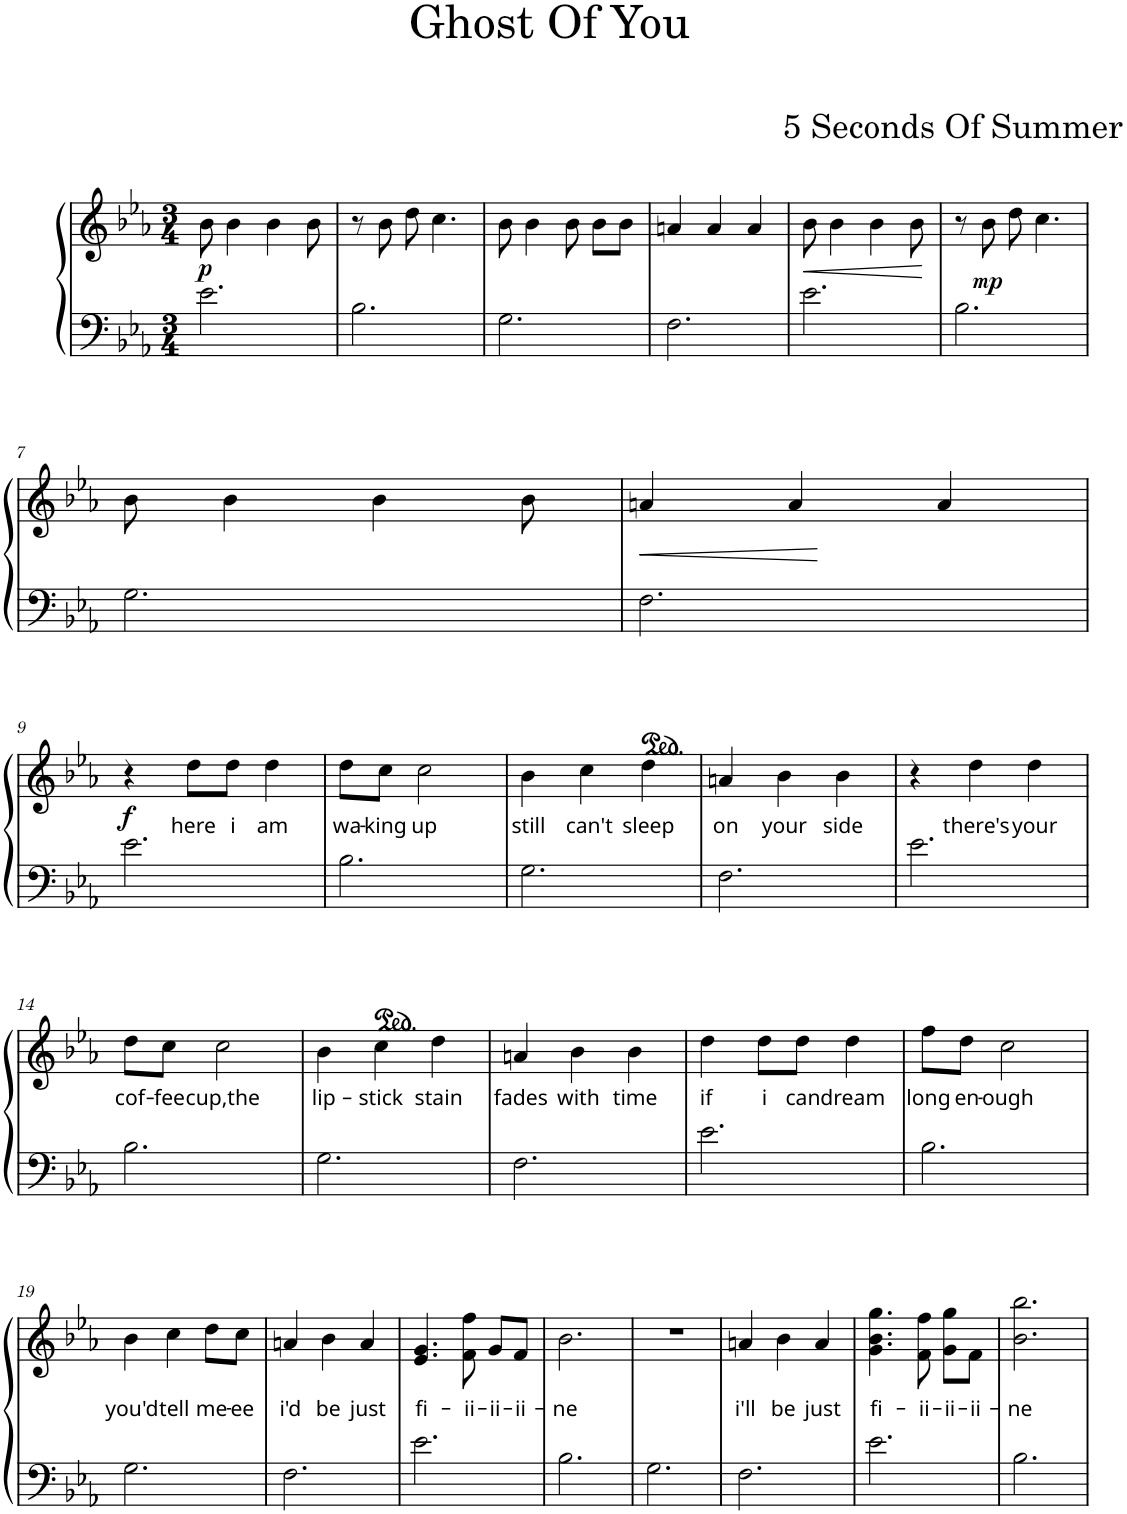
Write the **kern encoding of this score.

**kern	**kern	**text	**dynam
*part1	*part1	*part1	*part1
*staff2	*staff1	*staff1	*staff1/2
*I"Piano	*	*	*
*I'Pno	*	*	*
*clefF4	*clefG2	*	*
*k[b-e-a-]	*k[b-e-a-]	*	*
*M3/4	*M3/4	*	*
=1	=1	=1	=1
!	!	!	!LO:DY:b
2.e-\	8b-\	.	p
.	4b-\	.	.
.	4b-\	.	.
.	8b-\	.	.
=2	=2	=2	=2
2.B-\	8r	.	.
.	8b-\	.	.
.	8dd\	.	.
.	4.cc\	.	.
=3	=3	=3	=3
2.G\	8b-\	.	.
.	4b-\	.	.
.	8b-\	.	.
.	8b-\L	.	.
.	8b-\J	.	.
=4	=4	=4	=4
2.F\	4an/	.	.
.	4a/	.	.
.	4a/	.	.
=5	=5	=5	=5
!	!	!	!LO:HP:b
2.e-\	8b-\	.	<
.	4b-\	.	.
.	4b-\	.	.
.	8b-\	.	.
.	.	.	[
=6	=6	=6	=6
2.B-\	8r	.	.
!	!	!	!LO:DY:b
.	8b-\	.	mp
.	8dd\	.	.
.	4.cc\	.	.
!!LO:LB:g=z
=7	=7	=7	=7
2.G\	8b-\	.	.
.	4b-\	.	.
.	4b-\	.	.
.	8b-\	.	.
=8	=8	=8	=8
!	!	!	!LO:HP:b
2.F\	4an/	.	<
.	4a/	.	.
.	4a/	.	.
.	.	.	[
!!LO:LB:g=z
=9	=9	=9	=9
!	!	!	!LO:DY:a=2
2.e-\	4r	.	f
!	!	!LO:LY:b	!
.	8dd\L	here	.
!	!	!LO:LY:b	!
.	8dd\J	i	.
!	!	!LO:LY:b	!
.	4dd\	am	.
=10	=10	=10	=10
!	!	!LO:LY:b	!
2.B-\	8dd\L	wa-	.
!	!	!LO:LY:b	!
.	8cc\J	-king	.
!	!	!LO:LY:b	!
.	2cc\	up	.
=11	=11	=11	=11
!	!	!LO:LY:b	!
2.G\	4b-\	still	.
!	!	!LO:LY:b	!
.	4cc\	can't	.
!	!	!LO:LY:b	!
.	4dd\	sleep	.
=12	=12	=12	=12
!	!	!LO:LY:b	!
2.F\	4an/	on	.
!	!	!LO:LY:b	!
.	4b-\	your	.
!	!	!LO:LY:b	!
.	4b-\	side	.
=13	=13	=13	=13
2.e-\	4r	.	.
!	!	!LO:LY:b	!
.	4dd\	there's	.
!	!	!LO:LY:b	!
.	4dd\	your	.
!!LO:LB:g=z
=14	=14	=14	=14
!	!	!LO:LY:b	!
2.B-\	8dd\L	cof-	.
!	!	!LO:LY:b	!
.	8cc\J	-fee	.
!	!	!LO:LY:b	!
.	2cc\	cup,the	.
=15	=15	=15	=15
!	!	!LO:LY:b	!
2.G\	4b-\	lip-	.
!	!	!LO:LY:b	!
.	4cc\	-stick	.
!	!	!LO:LY:b	!
.	4dd\	stain	.
=16	=16	=16	=16
!	!	!LO:LY:b	!
2.F\	4an/	fades	.
!	!	!LO:LY:b	!
.	4b-\	with	.
!	!	!LO:LY:b	!
.	4b-\	time	.
=17	=17	=17	=17
!	!	!LO:LY:b	!
2.e-\	4dd\	if	.
!	!	!LO:LY:b	!
.	8dd\L	i	.
!	!	!LO:LY:b	!
.	8dd\J	can	.
!	!	!LO:LY:b	!
.	4dd\	dream	.
=18	=18	=18	=18
!	!	!LO:LY:b	!
2.B-\	8ff\L	long	.
!	!	!LO:LY:b	!
.	8dd\J	en-	.
!	!	!LO:LY:b	!
.	2cc\	-ough	.
!!LO:LB:g=z
=19	=19	=19	=19
!	!	!LO:LY:b	!
2.G\	4b-\	you'd	.
!	!	!LO:LY:b	!
.	4cc\	tell	.
!	!	!LO:LY:b	!
.	8dd\L	me-	.
!	!	!LO:LY:b	!
.	8cc\J	-ee	.
=20	=20	=20	=20
!	!	!LO:LY:b	!
2.F\	4an/	i'd	.
!	!	!LO:LY:b	!
.	4b-\	be	.
!	!	!LO:LY:b	!
.	4a/	just	.
=21	=21	=21	=21
!	!	!LO:LY:b	!
2.e-\	4.e-/ 4.g/	fi-	.
!	!	!LO:LY:b	!
.	8f\ 8ff\	-ii-	.
!	!	!LO:LY:b	!
.	8g/L	-ii-	.
!	!	!LO:LY:b	!
.	8f/J	-ii-	.
=22	=22	=22	=22
!	!	!LO:LY:b	!
2.B-\	2.b-\	-ne	.
=23	=23	=23	=23
2.G\	2.r	.	.
=24	=24	=24	=24
!	!	!LO:LY:b	!
2.F\	4an/	i'll	.
!	!	!LO:LY:b	!
.	4b-\	be	.
!	!	!LO:LY:b	!
.	4a/	just	.
=25	=25	=25	=25
!	!	!LO:LY:b	!
2.e-\	4.g\ 4.b-\ 4.gg\	fi-	.
!	!	!LO:LY:b	!
.	8f\ 8ff\	-ii-	.
!	!	!LO:LY:b	!
.	8g\ 8gg\L	-ii-	.
!	!	!LO:LY:b	!
.	8f\J	-ii-	.
=26	=26	=26	=26
!	!	!LO:LY:b	!
2.B-\	2.b-\ 2.bb-\	-ne	.
=	=	=	=
*-	*-	*-	*-
